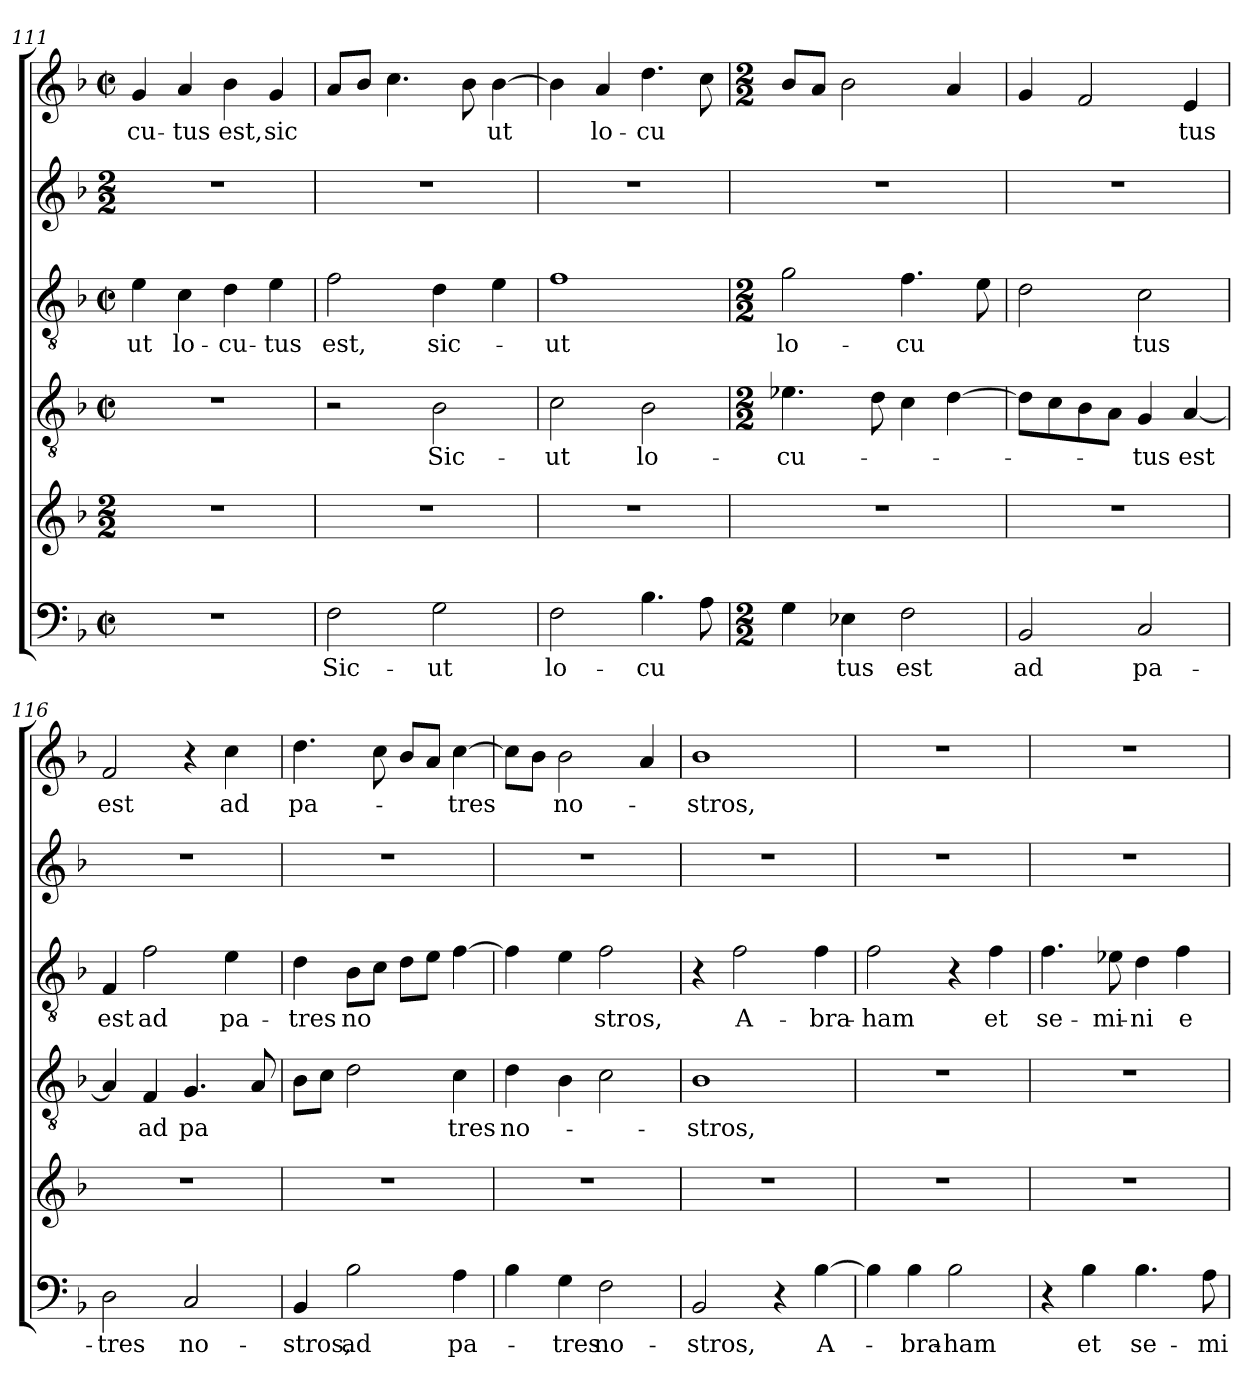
**kern	**text	**kern	**kern	**text	**kern	**text	**kern	**kern	**text
*part6	*part6	*part5	*part4	*part4	*part3	*part3	*part2	*part1	*part1
*staff6	*staff6	*staff5	*staff4	*staff4	*staff3	*staff3	*staff2	*staff1	*staff1
*clefF4	*	*clefG2	*clefGv2	*	*clefGv2	*	*clefG2	*clefG2	*
*k[b-]	*	*k[b-]	*k[b-]	*	*k[b-]	*	*k[b-]	*k[b-]	*
*F:	*	*F:	*F:	*	*F:	*	*F:	*F:	*
*M2/2	*	*M2/2	*M2/2	*	*M2/2	*	*M2/2	*M2/2	*
*met(c|)	*	*	*met(c|)	*	*met(c|)	*	*	*met(c|)	*
=111	=111	=111	=111	=111	=111	=111	=111	=111	=111
!	!	!	!	!	!	!LO:LY:b	!	!	!LO:LY:b
1r	.	1r	1r	.	4e\	-ut	1r	4g/	-cu-
!	!	!	!	!	!	!LO:LY:b	!	!	!LO:LY:b
.	.	.	.	.	4c\	lo-	.	4a/	-tus
!	!	!	!	!	!	!LO:LY:b	!	!	!LO:LY:b
.	.	.	.	.	4d\	-cu-	.	4b-\	est,
!	!	!	!	!	!	!LO:LY:b	!	!	!LO:LY:b
.	.	.	.	.	4e\	-tus	.	4g/	sic
=112	=112	=112	=112	=112	=112	=112	=112	=112	=112
!	!LO:LY:b	!	!	!	!	!LO:LY:b	!	!	!
2F\	Sic-	1r	2r	.	2f\	est,	1r	8a/L	.
.	.	.	.	.	.	.	.	8b-/J	.
.	.	.	.	.	.	.	.	4.cc\	.
!	!LO:LY:b	!	!	!LO:LY:b	!	!LO:LY:b	!	!	!
2G\	-ut	.	2B-\	Sic-	4d\	sic-	.	.	.
.	.	.	.	.	.	.	.	8b-\	.
!	!	!	!	!	!	!	!	!	!LO:LY:b
.	.	.	.	.	4e\	.	.	[4b-\	ut
=113	=113	=113	=113	=113	=113	=113	=113	=113	=113
!	!LO:LY:b	!	!	!LO:LY:b	!	!LO:LY:b	!	!	!
2F\	lo-	1r	2c\	-ut	1f	-ut	1r	4b-\]	.
!	!	!	!	!	!	!	!	!	!LO:LY:b
.	.	.	.	.	.	.	.	4a/	lo-
!	!LO:LY:b	!	!	!LO:LY:b	!	!	!	!	!LO:LY:b
4.B-\	-cu	.	2B-\	lo-	.	.	.	4.dd\	-cu
8A\	.	.	.	.	.	.	.	8cc\	.
!!LO:LB:g=z
=114	=114	=114	=114	=114	=114	=114	=114	=114	=114
*M2/2	*	*	*M2/2	*	*M2/2	*	*	*M2/2	*
!	!	!	!	!LO:LY:b	!	!LO:LY:b	!	!	!
4G\	.	1r	4.e-\	-­cu-	2g\	lo-	1r	8b-/L	.
.	.	.	.	.	.	.	.	8a/J	.
!	!LO:LY:b	!	!	!	!	!	!	!	!
4E-X\	tus	.	.	.	.	.	.	2b-\	.
.	.	.	8d\	.	.	.	.	.	.
!	!LO:LY:b	!	!	!	!	!LO:LY:b	!	!	!
2F\	est	.	4c\	.	4.f\	-cu	.	.	.
.	.	.	[4d\	.	.	.	.	4a/	.
.	.	.	.	.	8e\	.	.	.	.
=115	=115	=115	=115	=115	=115	=115	=115	=115	=115
!	!LO:LY:b	!	!	!	!	!	!	!	!
2BB-/	ad	1r	8d\L]	.	2d\	.	1r	4g/	.
.	.	.	8c\	.	.	.	.	.	.
.	.	.	8B-\	.	.	.	.	2f/	.
.	.	.	8A\J	.	.	.	.	.	.
!	!LO:LY:b	!	!	!LO:LY:b	!	!LO:LY:b	!	!	!
2C/	pa-	.	4G/	-tus	2c\	tus	.	.	.
!	!	!	!	!LO:LY:b	!	!	!	!	!LO:LY:b
.	.	.	[4A/	est	.	.	.	4e/	tus
=116	=116	=116	=116	=116	=116	=116	=116	=116	=116
!	!LO:LY:b	!	!	!	!	!LO:LY:b	!	!	!LO:LY:b
2D\	-tres	1r	4A/]	.	4F/	est	1r	2f/	est
!	!	!	!	!LO:LY:b	!	!LO:LY:b	!	!	!
.	.	.	4F/	ad	2f\	ad	.	.	.
!	!LO:LY:b	!	!	!LO:LY:b	!	!	!	!	!
2C/	no-	.	4.G/	pa	.	.	.	4r	.
!	!	!	!	!	!	!LO:LY:b	!	!	!LO:LY:b
.	.	.	.	.	4e\	pa-	.	4cc\	ad
.	.	.	8A/	.	.	.	.	.	.
=117	=117	=117	=117	=117	=117	=117	=117	=117	=117
!	!LO:LY:b	!	!	!	!	!LO:LY:b	!	!	!LO:LY:b
4BB-/	-stros,	1r	8B-\L	.	4d\	-tres	1r	4.dd\	pa-
.	.	.	8c\J	.	.	.	.	.	.
!	!LO:LY:b	!	!	!	!	!LO:LY:b	!	!	!
2B-\	ad	.	2d\	.	8B-\L	no	.	.	.
.	.	.	.	.	8c\J	.	.	8cc\	.
.	.	.	.	.	8d\L	.	.	8b-/L	.
.	.	.	.	.	8e\J	.	.	8a/J	.
!	!LO:LY:b	!	!	!LO:LY:b	!	!	!	!	!LO:LY:b
4A\	pa-	.	4c\	tres	[4f\	.	.	[4cc\	-tres
=118	=118	=118	=118	=118	=118	=118	=118	=118	=118
!	!	!	!	!LO:LY:b	!	!	!	!	!
4B-\	.	1r	4d\	no-	4f\]	.	1r	8cc\L]	.
.	.	.	.	.	.	.	.	8b-\J	.
!	!LO:LY:b	!	!	!	!	!	!	!	!LO:LY:b
4G\	-tres	.	4B-\	.	4e\	.	.	2b-\	no-
!	!LO:LY:b	!	!	!	!	!LO:LY:b	!	!	!
2F\	no-	.	2c\	.	2f\	stros,	.	.	.
.	.	.	.	.	.	.	.	4a/	.
!!LO:LB:g=z
=119	=119	=119	=119	=119	=119	=119	=119	=119	=119
!	!LO:LY:b	!	!	!LO:LY:b	!	!	!	!	!LO:LY:b
2BB-/	-­stros,	1r	1B-	-­stros,	4r	.	1r	1b-	-­stros,
!	!	!	!	!	!	!LO:LY:b	!	!	!
.	.	.	.	.	2f\	A-	.	.	.
4r	.	.	.	.	.	.	.	.	.
!	!LO:LY:b	!	!	!	!	!LO:LY:b	!	!	!
[4B-\	A-	.	.	.	4f\	-bra-	.	.	.
=120	=120	=120	=120	=120	=120	=120	=120	=120	=120
!	!	!	!	!	!	!LO:LY:b	!	!	!
4B-\]	.	1r	1r	.	2f\	-ham	1r	1r	.
!	!LO:LY:b	!	!	!	!	!	!	!	!
4B-\	-bra-	.	.	.	.	.	.	.	.
!	!LO:LY:b	!	!	!	!	!	!	!	!
2B-\	-ham	.	.	.	4r	.	.	.	.
!	!	!	!	!	!	!LO:LY:b	!	!	!
.	.	.	.	.	4f\	et	.	.	.
=121	=121	=121	=121	=121	=121	=121	=121	=121	=121
!	!	!	!	!	!	!LO:LY:b	!	!	!
4r	.	1r	1r	.	4.f\	se-	1r	1r	.
!	!LO:LY:b	!	!	!	!	!	!	!	!
4B-\	et	.	.	.	.	.	.	.	.
!	!	!	!	!	!	!LO:LY:b	!	!	!
.	.	.	.	.	8e-\	-mi-	.	.	.
!	!LO:LY:b	!	!	!	!	!LO:LY:b	!	!	!
4.B-\	se-	.	.	.	4d\	-ni	.	.	.
!	!	!	!	!	!	!LO:LY:b	!	!	!
.	.	.	.	.	4f\	e-	.	.	.
!	!LO:LY:b	!	!	!	!	!	!	!	!
8A\	-mi-	.	.	.	.	.	.	.	.
=	=	=	=	=	=	=	=	=	=
*-	*-	*-	*-	*-	*-	*-	*-	*-	*-
